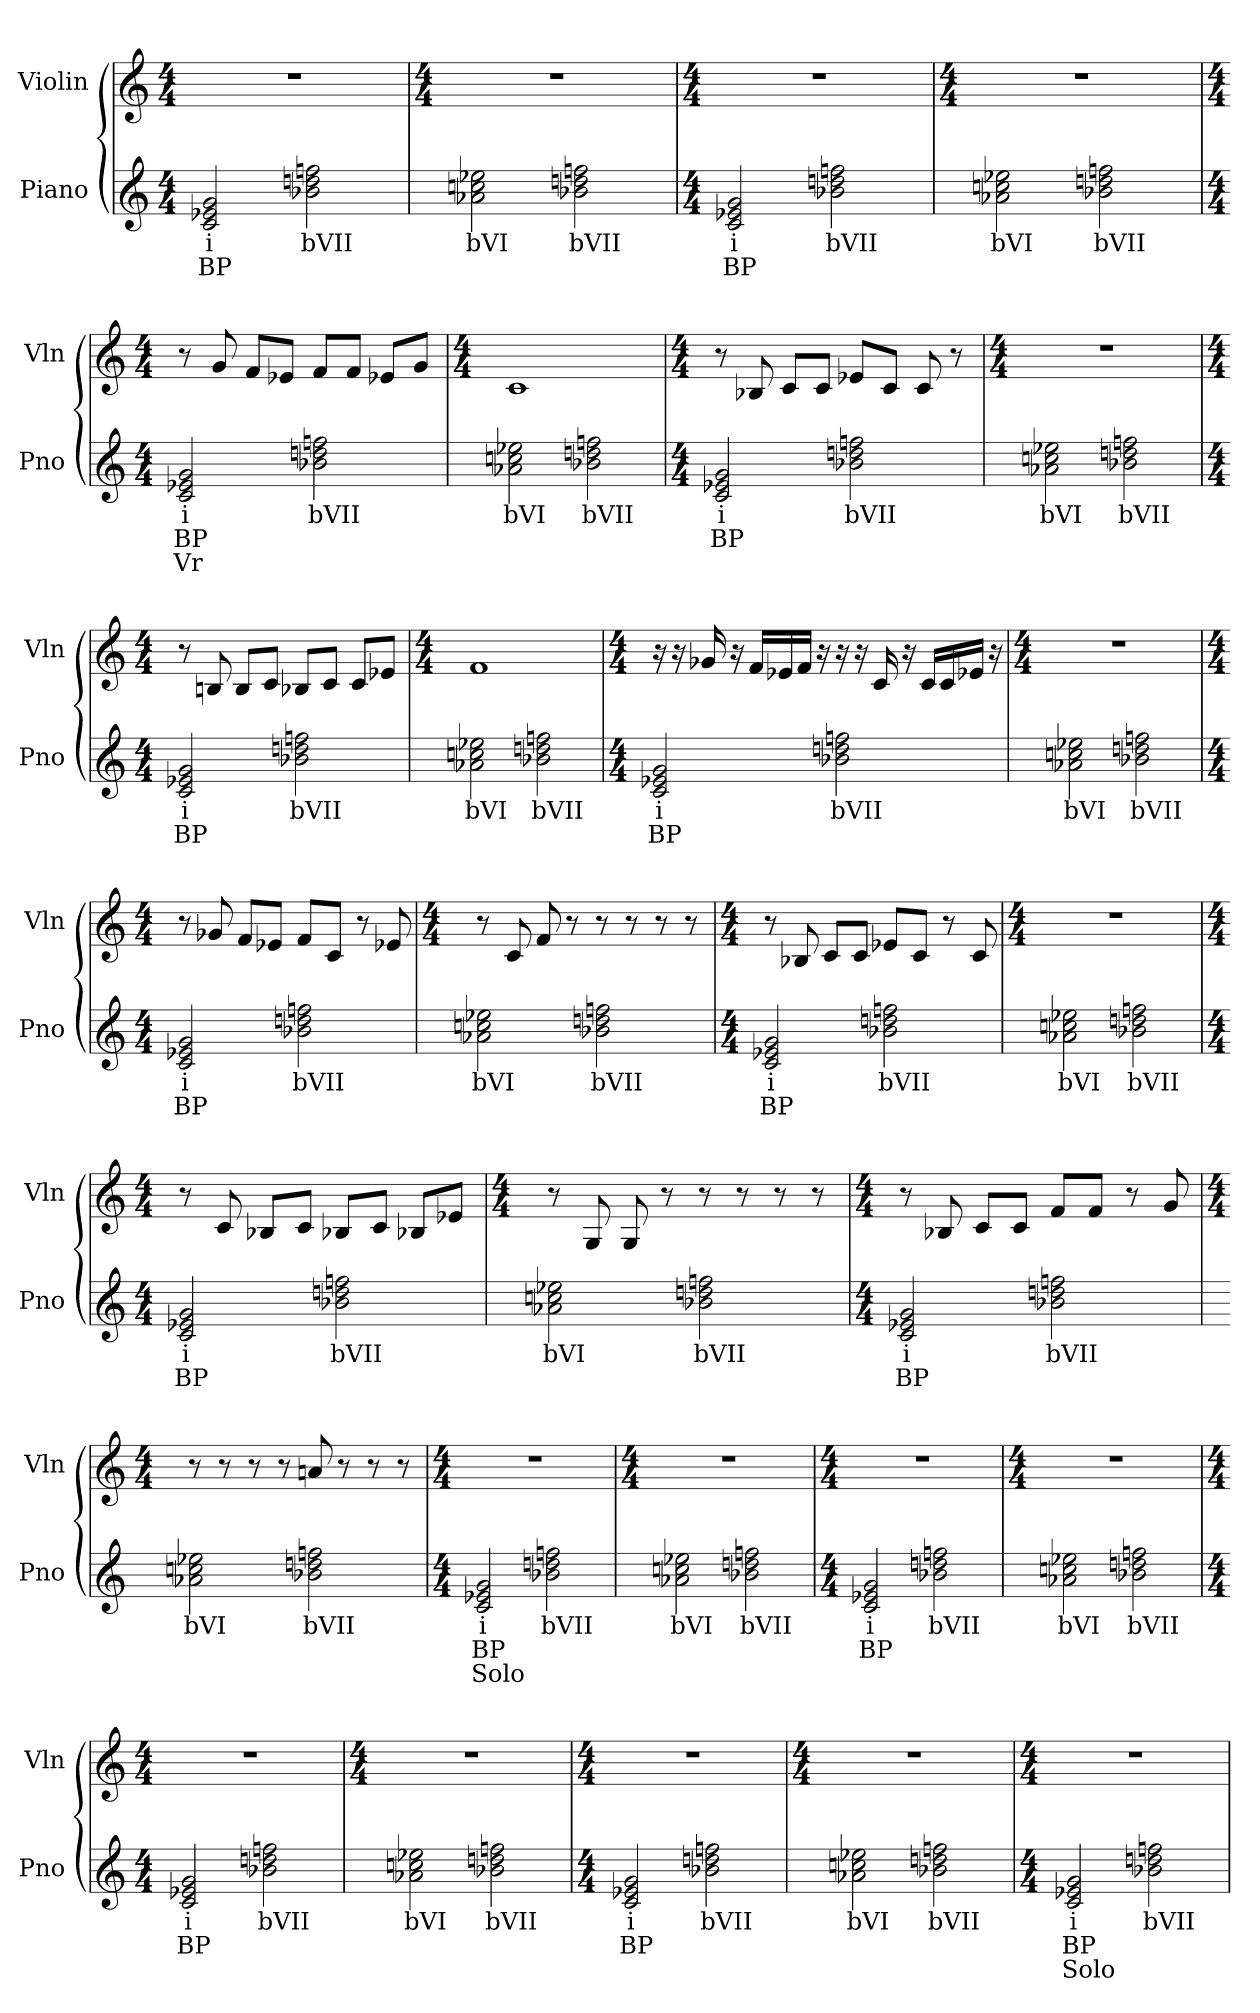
**kern	**text	**text	**text	**kern
*part2	*part2	*part2	*part2	*part1
*staff2	*staff2	*staff2	*staff2	*staff1
*I"Piano	*	*	*	*I"Violin
*I'Pno	*	*	*	*I'Vln
*k[]	*	*	*	*
*C:	*	*	*	*
*M4/4	*	*	*	*M4/4
=	=	=	=	=
2c 2e-X 2g	i	BP	.	1r
2b-X 2ddn 2ffn	bVII	.	.	.
=	=	=	=	=
*k[]	*	*	*	*
*C:	*	*	*	*
*	*	*	*	*M4/4
2a-X 2ccn 2ee-X	bVI	.	.	1r
2b-X 2ddn 2ffn	bVII	.	.	.
=	=	=	=	=
*k[]	*	*	*	*
*C:	*	*	*	*
*M4/4	*	*	*	*M4/4
2c 2e-X 2g	i	BP	.	1r
2b-X 2ddn 2ffn	bVII	.	.	.
=	=	=	=	=
*k[]	*	*	*	*
*C:	*	*	*	*
*	*	*	*	*M4/4
2a-X 2ccn 2ee-X	bVI	.	.	1r
2b-X 2ddn 2ffn	bVII	.	.	.
=	=	=	=	=
*k[]	*	*	*	*
*C:	*	*	*	*
*M4/4	*	*	*	*M4/4
2c 2e-X 2g	i	BP	Vr	8r
.	.	.	.	8g
.	.	.	.	8fL
.	.	.	.	8e-XJ
2b-X 2ddn 2ffn	bVII	.	.	8fL
.	.	.	.	8fJ
.	.	.	.	8e-XL
.	.	.	.	8gJ
=	=	=	=	=
*k[]	*	*	*	*
*C:	*	*	*	*
*	*	*	*	*M4/4
2a-X 2ccn 2ee-X	bVI	.	.	1c
2b-X 2ddn 2ffn	bVII	.	.	.
=	=	=	=	=
*k[]	*	*	*	*
*C:	*	*	*	*
*M4/4	*	*	*	*M4/4
2c 2e-X 2g	i	BP	.	8r
.	.	.	.	8B-X
.	.	.	.	8cL
.	.	.	.	8cJ
2b-X 2ddn 2ffn	bVII	.	.	8e-XL
.	.	.	.	8cJ
.	.	.	.	8c
.	.	.	.	8r
=	=	=	=	=
*k[]	*	*	*	*
*C:	*	*	*	*
*	*	*	*	*M4/4
2a-X 2ccn 2ee-X	bVI	.	.	1r
2b-X 2ddn 2ffn	bVII	.	.	.
=	=	=	=	=
*k[]	*	*	*	*
*C:	*	*	*	*
*M4/4	*	*	*	*M4/4
2c 2e-X 2g	i	BP	.	8r
.	.	.	.	8Bn
.	.	.	.	8BL
.	.	.	.	8cJ
2b-X 2ddn 2ffn	bVII	.	.	8B-XL
.	.	.	.	8cJ
.	.	.	.	8cL
.	.	.	.	8e-XJ
=	=	=	=	=
*k[]	*	*	*	*
*C:	*	*	*	*
*	*	*	*	*M4/4
2a-X 2ccn 2ee-X	bVI	.	.	1f
2b-X 2ddn 2ffn	bVII	.	.	.
=	=	=	=	=
*k[]	*	*	*	*
*C:	*	*	*	*
*M4/4	*	*	*	*M4/4
2c 2e-X 2g	i	BP	.	16r
.	.	.	.	16r
.	.	.	.	16g-X
.	.	.	.	16r
.	.	.	.	16fLL
.	.	.	.	16e-X
.	.	.	.	16fJJ
.	.	.	.	16r
2b-X 2ddn 2ffn	bVII	.	.	16r
.	.	.	.	16r
.	.	.	.	16c
.	.	.	.	16r
.	.	.	.	16cLL
.	.	.	.	16c
.	.	.	.	16e-XJJ
.	.	.	.	16r
=	=	=	=	=
*k[]	*	*	*	*
*C:	*	*	*	*
*	*	*	*	*M4/4
2a-X 2ccn 2ee-X	bVI	.	.	1r
2b-X 2ddn 2ffn	bVII	.	.	.
=	=	=	=	=
*k[]	*	*	*	*
*C:	*	*	*	*
*M4/4	*	*	*	*M4/4
2c 2e-X 2g	i	BP	.	8r
.	.	.	.	8g-X
.	.	.	.	8fL
.	.	.	.	8e-XJ
2b-X 2ddn 2ffn	bVII	.	.	8fL
.	.	.	.	8cJ
.	.	.	.	8r
.	.	.	.	8e-X
=	=	=	=	=
*k[]	*	*	*	*
*C:	*	*	*	*
*	*	*	*	*M4/4
2a-X 2ccn 2ee-X	bVI	.	.	8r
.	.	.	.	8c
.	.	.	.	8f
.	.	.	.	8r
2b-X 2ddn 2ffn	bVII	.	.	8r
.	.	.	.	8r
.	.	.	.	8r
.	.	.	.	8r
=	=	=	=	=
*k[]	*	*	*	*
*C:	*	*	*	*
*M4/4	*	*	*	*M4/4
2c 2e-X 2g	i	BP	.	8r
.	.	.	.	8B-X
.	.	.	.	8cL
.	.	.	.	8cJ
2b-X 2ddn 2ffn	bVII	.	.	8e-XL
.	.	.	.	8cJ
.	.	.	.	8r
.	.	.	.	8c
=	=	=	=	=
*k[]	*	*	*	*
*C:	*	*	*	*
*	*	*	*	*M4/4
2a-X 2ccn 2ee-X	bVI	.	.	1r
2b-X 2ddn 2ffn	bVII	.	.	.
=	=	=	=	=
*k[]	*	*	*	*
*C:	*	*	*	*
*M4/4	*	*	*	*M4/4
2c 2e-X 2g	i	BP	.	8r
.	.	.	.	8c
.	.	.	.	8B-XL
.	.	.	.	8cJ
2b-X 2ddn 2ffn	bVII	.	.	8B-XL
.	.	.	.	8cJ
.	.	.	.	8B-XL
.	.	.	.	8e-XJ
=	=	=	=	=
*k[]	*	*	*	*
*C:	*	*	*	*
*	*	*	*	*M4/4
2a-X 2ccn 2ee-X	bVI	.	.	8r
.	.	.	.	8G
.	.	.	.	8G
.	.	.	.	8r
2b-X 2ddn 2ffn	bVII	.	.	8r
.	.	.	.	8r
.	.	.	.	8r
.	.	.	.	8r
=	=	=	=	=
*k[]	*	*	*	*
*C:	*	*	*	*
*M4/4	*	*	*	*M4/4
2c 2e-X 2g	i	BP	.	8r
.	.	.	.	8B-X
.	.	.	.	8cL
.	.	.	.	8cJ
2b-X 2ddn 2ffn	bVII	.	.	8fL
.	.	.	.	8fJ
.	.	.	.	8r
.	.	.	.	8g
=	=	=	=	=
*k[]	*	*	*	*
*C:	*	*	*	*
*	*	*	*	*M4/4
2a-X 2ccn 2ee-X	bVI	.	.	8r
.	.	.	.	8r
.	.	.	.	8r
.	.	.	.	8r
2b-X 2ddn 2ffn	bVII	.	.	8an
.	.	.	.	8r
.	.	.	.	8r
.	.	.	.	8r
=	=	=	=	=
*k[]	*	*	*	*
*C:	*	*	*	*
*M4/4	*	*	*	*M4/4
2c 2e-X 2g	i	BP	Solo	1r
2b-X 2ddn 2ffn	bVII	.	.	.
=	=	=	=	=
*k[]	*	*	*	*
*C:	*	*	*	*
*	*	*	*	*M4/4
2a-X 2ccn 2ee-X	bVI	.	.	1r
2b-X 2ddn 2ffn	bVII	.	.	.
=	=	=	=	=
*k[]	*	*	*	*
*C:	*	*	*	*
*M4/4	*	*	*	*M4/4
2c 2e-X 2g	i	BP	.	1r
2b-X 2ddn 2ffn	bVII	.	.	.
=	=	=	=	=
*k[]	*	*	*	*
*C:	*	*	*	*
*	*	*	*	*M4/4
2a-X 2ccn 2ee-X	bVI	.	.	1r
2b-X 2ddn 2ffn	bVII	.	.	.
=	=	=	=	=
*k[]	*	*	*	*
*C:	*	*	*	*
*M4/4	*	*	*	*M4/4
2c 2e-X 2g	i	BP	.	1r
2b-X 2ddn 2ffn	bVII	.	.	.
=	=	=	=	=
*k[]	*	*	*	*
*C:	*	*	*	*
*	*	*	*	*M4/4
2a-X 2ccn 2ee-X	bVI	.	.	1r
2b-X 2ddn 2ffn	bVII	.	.	.
=	=	=	=	=
*k[]	*	*	*	*
*C:	*	*	*	*
*M4/4	*	*	*	*M4/4
2c 2e-X 2g	i	BP	.	1r
2b-X 2ddn 2ffn	bVII	.	.	.
=	=	=	=	=
*k[]	*	*	*	*
*C:	*	*	*	*
*	*	*	*	*M4/4
2a-X 2ccn 2ee-X	bVI	.	.	1r
2b-X 2ddn 2ffn	bVII	.	.	.
=	=	=	=	=
*k[]	*	*	*	*
*C:	*	*	*	*
*M4/4	*	*	*	*M4/4
2c 2e-X 2g	i	BP	Solo	1r
2b-X 2ddn 2ffn	bVII	.	.	.
=	=	=	=	=
*-	*-	*-	*-	*-
